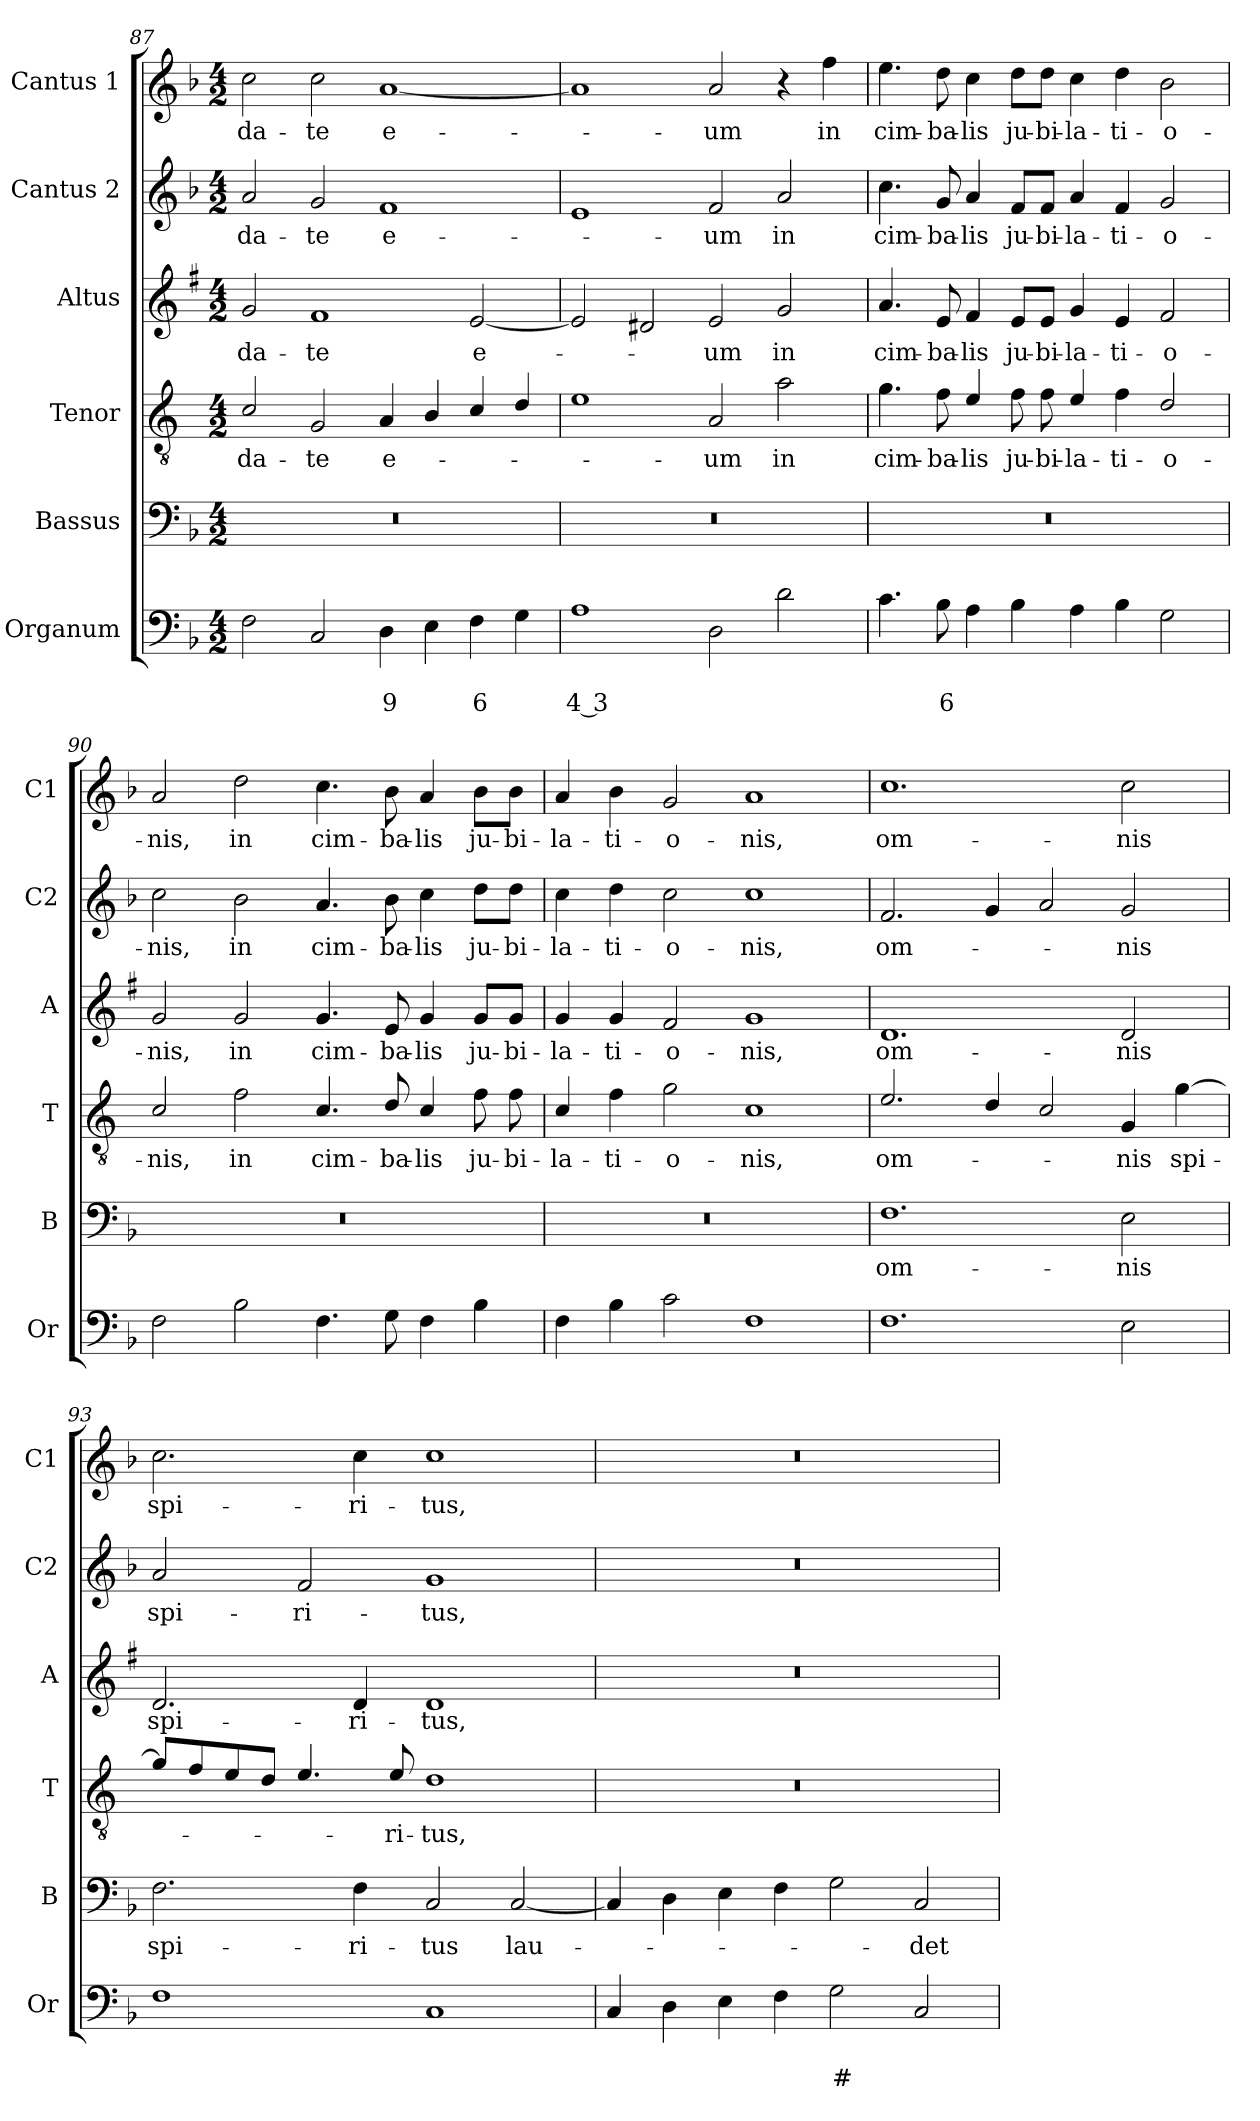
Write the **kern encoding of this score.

**kern	**text	**text	**kern	**text	**kern	**text	**kern	**text	**kern	**text	**kern	**text
*part6	*part6	*part6	*part5	*part5	*part4	*part4	*part3	*part3	*part2	*part2	*part1	*part1
*staff6	*staff6	*staff6	*staff5	*staff5	*staff4	*staff4	*staff3	*staff3	*staff2	*staff2	*staff1	*staff1
*I"Organum	*	*	*I"Bassus	*	*I"Tenor	*	*I"Altus	*	*I"Cantus 2	*	*I"Cantus 1	*
*I'Or	*	*	*I'B	*	*I'T	*	*I'A	*	*I'C2	*	*I'C1	*
*clefF4	*	*	*clefF4	*	*clefGv2	*	*clefG2	*	*clefG2	*	*clefG2	*
*	*	*	*	*	*ITrd4c7	*	*ITrd1c2	*	*	*	*	*
*k[b-]	*	*	*k[b-]	*	*k[b-]	*	*k[b-]	*	*k[b-]	*	*k[b-]	*
*F:	*	*	*F:	*	*F:	*	*F:	*	*F:	*	*F:	*
*M4/2	*	*	*M4/2	*	*M4/2	*	*M4/2	*	*M4/2	*	*M4/2	*
=87	=87	=87	=87	=87	=87	=87	=87	=87	=87	=87	=87	=87
!	!	!	!	!	!	!LO:LY:b	!	!LO:LY:b	!	!LO:LY:b	!	!LO:LY:b
2F\	.	.	0r	.	2F/	-da-	2f/	-da-	2a/	-da-	2cc\	-da-
!	!	!	!	!	!	!LO:LY:b	!	!LO:LY:b	!	!LO:LY:b	!	!LO:LY:b
2C/	.	.	.	.	2C/	-te	1e	-te	2g/	-te	2cc\	-te
!	!	!LO:LY:b	!	!	!	!LO:LY:b	!	!	!	!LO:LY:b	!	!LO:LY:b
4D\	.	9	.	.	4D/	e-	.	.	1f	e-	[1a	e-
4E\	.	.	.	.	4E/	.	.	.	.	.	.	.
!	!	!LO:LY:b	!	!	!	!	!	!LO:LY:b	!	!	!	!
4F\	.	6	.	.	4F/	.	[2d/	e-	.	.	.	.
4G\	.	.	.	.	4G/	.	.	.	.	.	.	.
!!LO:LB:g=z
=88	=88	=88	=88	=88	=88	=88	=88	=88	=88	=88	=88	=88
!	!	!LO:LY:b	!	!	!	!	!	!	!	!	!	!
1A	.	4 3	0r	.	1A	.	2d/]	.	1e	.	1a]	.
.	.	.	.	.	.	.	2c#X/	.	.	.	.	.
!	!	!	!	!	!	!LO:LY:b	!	!LO:LY:b	!	!LO:LY:b	!	!LO:LY:b
2D\	.	.	.	.	2D/	-um	2d/	-um	2f/	-um	2a/	-um
!	!	!	!	!	!	!LO:LY:b	!	!LO:LY:b	!	!LO:LY:b	!	!
2d\	.	.	.	.	2d\	in	2f/	in	2a/	in	4r	.
!	!	!	!	!	!	!	!	!	!	!	!	!LO:LY:b
.	.	.	.	.	.	.	.	.	.	.	4ff\	in
=89	=89	=89	=89	=89	=89	=89	=89	=89	=89	=89	=89	=89
!	!	!	!	!	!	!LO:LY:b	!	!LO:LY:b	!	!LO:LY:b	!	!LO:LY:b
4.c\	.	.	0r	.	4.c\	cim-	4.g/	cim-	4.cc\	cim-	4.ee\	cim-
!	!	!LO:LY:b	!	!	!	!LO:LY:b	!	!LO:LY:b	!	!LO:LY:b	!	!LO:LY:b
8B-\	.	6	.	.	8B-\	-ba-	8d/	-ba-	8g/	-ba-	8dd\	-ba-
!	!	!	!	!	!	!LO:LY:b	!	!LO:LY:b	!	!LO:LY:b	!	!LO:LY:b
4A\	.	.	.	.	4A/	-lis	4e/	-lis	4a/	-lis	4cc\	-lis
!	!	!	!	!	!	!LO:LY:b	!	!LO:LY:b	!	!LO:LY:b	!	!LO:LY:b
4B-\	.	.	.	.	8B-\	ju-	8d/L	ju-	8f/L	ju-	8dd\L	ju-
!	!	!	!	!	!	!LO:LY:b	!	!LO:LY:b	!	!LO:LY:b	!	!LO:LY:b
.	.	.	.	.	8B-\	-bi-	8d/J	-bi-	8f/J	-bi-	8dd\J	-bi-
!	!	!	!	!	!	!LO:LY:b	!	!LO:LY:b	!	!LO:LY:b	!	!LO:LY:b
4A\	.	.	.	.	4A/	-la-	4f/	-la-	4a/	-la-	4cc\	-la-
!	!	!	!	!	!	!LO:LY:b	!	!LO:LY:b	!	!LO:LY:b	!	!LO:LY:b
4B-\	.	.	.	.	4B-\	-ti-	4d/	-ti-	4f/	-ti-	4dd\	-ti-
!	!	!	!	!	!	!LO:LY:b	!	!LO:LY:b	!	!LO:LY:b	!	!LO:LY:b
2G\	.	.	.	.	2G/	-o-	2e/	-o-	2g/	-o-	2b-\	-o-
=90	=90	=90	=90	=90	=90	=90	=90	=90	=90	=90	=90	=90
!	!	!	!	!	!	!LO:LY:b	!	!LO:LY:b	!	!LO:LY:b	!	!LO:LY:b
2F\	.	.	0r	.	2F/	-nis,	2f/	-nis,	2cc\	-nis,	2a/	-nis,
!	!	!	!	!	!	!LO:LY:b	!	!LO:LY:b	!	!LO:LY:b	!	!LO:LY:b
2B-\	.	.	.	.	2B-\	in	2f/	in	2b-\	in	2dd\	in
!	!	!	!	!	!	!LO:LY:b	!	!LO:LY:b	!	!LO:LY:b	!	!LO:LY:b
4.F\	.	.	.	.	4.F/	cim-	4.f/	cim-	4.a/	cim-	4.cc\	cim-
!	!	!	!	!	!	!LO:LY:b	!	!LO:LY:b	!	!LO:LY:b	!	!LO:LY:b
8G\	.	.	.	.	8G/	-ba-	8d/	-ba-	8b-\	-ba-	8b-\	-ba-
!	!	!	!	!	!	!LO:LY:b	!	!LO:LY:b	!	!LO:LY:b	!	!LO:LY:b
4F\	.	.	.	.	4F/	-lis	4f/	-lis	4cc\	-lis	4a/	-lis
!	!	!	!	!	!	!LO:LY:b	!	!LO:LY:b	!	!LO:LY:b	!	!LO:LY:b
4B-\	.	.	.	.	8B-\	ju-	8f/L	ju-	8dd\L	ju-	8b-\L	ju-
!	!	!	!	!	!	!LO:LY:b	!	!LO:LY:b	!	!LO:LY:b	!	!LO:LY:b
.	.	.	.	.	8B-\	-bi-	8f/J	-bi-	8dd\J	-bi-	8b-\J	-bi-
=91	=91	=91	=91	=91	=91	=91	=91	=91	=91	=91	=91	=91
!	!	!	!	!	!	!LO:LY:b	!	!LO:LY:b	!	!LO:LY:b	!	!LO:LY:b
4F\	.	.	0r	.	4F/	-la-	4f/	-la-	4cc\	-la-	4a/	-la-
!	!	!	!	!	!	!LO:LY:b	!	!LO:LY:b	!	!LO:LY:b	!	!LO:LY:b
4B-\	.	.	.	.	4B-\	-ti-	4f/	-ti-	4dd\	-ti-	4b-\	-ti-
!	!	!	!	!	!	!LO:LY:b	!	!LO:LY:b	!	!LO:LY:b	!	!LO:LY:b
2c\	.	.	.	.	2c\	-o-	2e/	-o-	2cc\	-o-	2g/	-o-
!	!	!	!	!	!	!LO:LY:b	!	!LO:LY:b	!	!LO:LY:b	!	!LO:LY:b
1F	.	.	.	.	1F	-nis,	1f	-nis,	1cc	-nis,	1a	-nis,
!!LO:LB:g=z
=92	=92	=92	=92	=92	=92	=92	=92	=92	=92	=92	=92	=92
!	!	!	!	!LO:LY:b	!	!LO:LY:b	!	!LO:LY:b	!	!LO:LY:b	!	!LO:LY:b
1.F	.	.	1.F	om-	2.A/	om-	1.c	om-	2.f/	om-	1.cc	om-
.	.	.	.	.	4G/	.	.	.	4g/	.	.	.
.	.	.	.	.	2F/	.	.	.	2a/	.	.	.
!	!	!	!	!LO:LY:b	!	!LO:LY:b	!	!LO:LY:b	!	!LO:LY:b	!	!LO:LY:b
2E\	.	.	2E\	-nis	4C/	-nis	2c/	-nis	2g/	-nis	2cc\	-nis
!	!	!	!	!	!	!LO:LY:b	!	!	!	!	!	!
.	.	.	.	.	[4c\	spi-	.	.	.	.	.	.
=93	=93	=93	=93	=93	=93	=93	=93	=93	=93	=93	=93	=93
!	!	!	!	!LO:LY:b	!	!	!	!LO:LY:b	!	!LO:LY:b	!	!LO:LY:b
1F	.	.	2.F\	spi-	8c/L]	.	2.c/	spi-	2a/	spi-	2.cc\	spi-
.	.	.	.	.	8B-/	.	.	.	.	.	.	.
.	.	.	.	.	8A/	.	.	.	.	.	.	.
.	.	.	.	.	8G/J	.	.	.	.	.	.	.
!	!	!	!	!	!	!	!	!	!	!LO:LY:b	!	!
.	.	.	.	.	4.A/	.	.	.	2f/	-ri-	.	.
!	!	!	!	!LO:LY:b	!	!	!	!LO:LY:b	!	!	!	!LO:LY:b
.	.	.	4F\	-ri-	.	.	4c/	-ri-	.	.	4cc\	-ri-
!	!	!	!	!	!	!LO:LY:b	!	!	!	!	!	!
.	.	.	.	.	8A/	-ri-	.	.	.	.	.	.
!	!	!	!	!LO:LY:b	!	!LO:LY:b	!	!LO:LY:b	!	!LO:LY:b	!	!LO:LY:b
1C	.	.	2C/	-tus	1G	-tus,	1c	-tus,	1g	-tus,	1cc	-tus,
!	!	!	!	!LO:LY:b	!	!	!	!	!	!	!	!
.	.	.	[2C/	lau-	.	.	.	.	.	.	.	.
=94	=94	=94	=94	=94	=94	=94	=94	=94	=94	=94	=94	=94
4C/	.	.	4C/]	.	0r	.	0r	.	0r	.	0r	.
4D\	.	.	4D\	.	.	.	.	.	.	.	.	.
4E\	.	.	4E\	.	.	.	.	.	.	.	.	.
4F\	.	.	4F\	.	.	.	.	.	.	.	.	.
!	!	!LO:LY:b	!	!	!	!	!	!	!	!	!	!
2G\	.	#	2G\	.	.	.	.	.	.	.	.	.
!	!	!	!	!LO:LY:b	!	!	!	!	!	!	!	!
2C/	.	.	2C/	-det	.	.	.	.	.	.	.	.
=	=	=	=	=	=	=	=	=	=	=	=	=
*-	*-	*-	*-	*-	*-	*-	*-	*-	*-	*-	*-	*-
